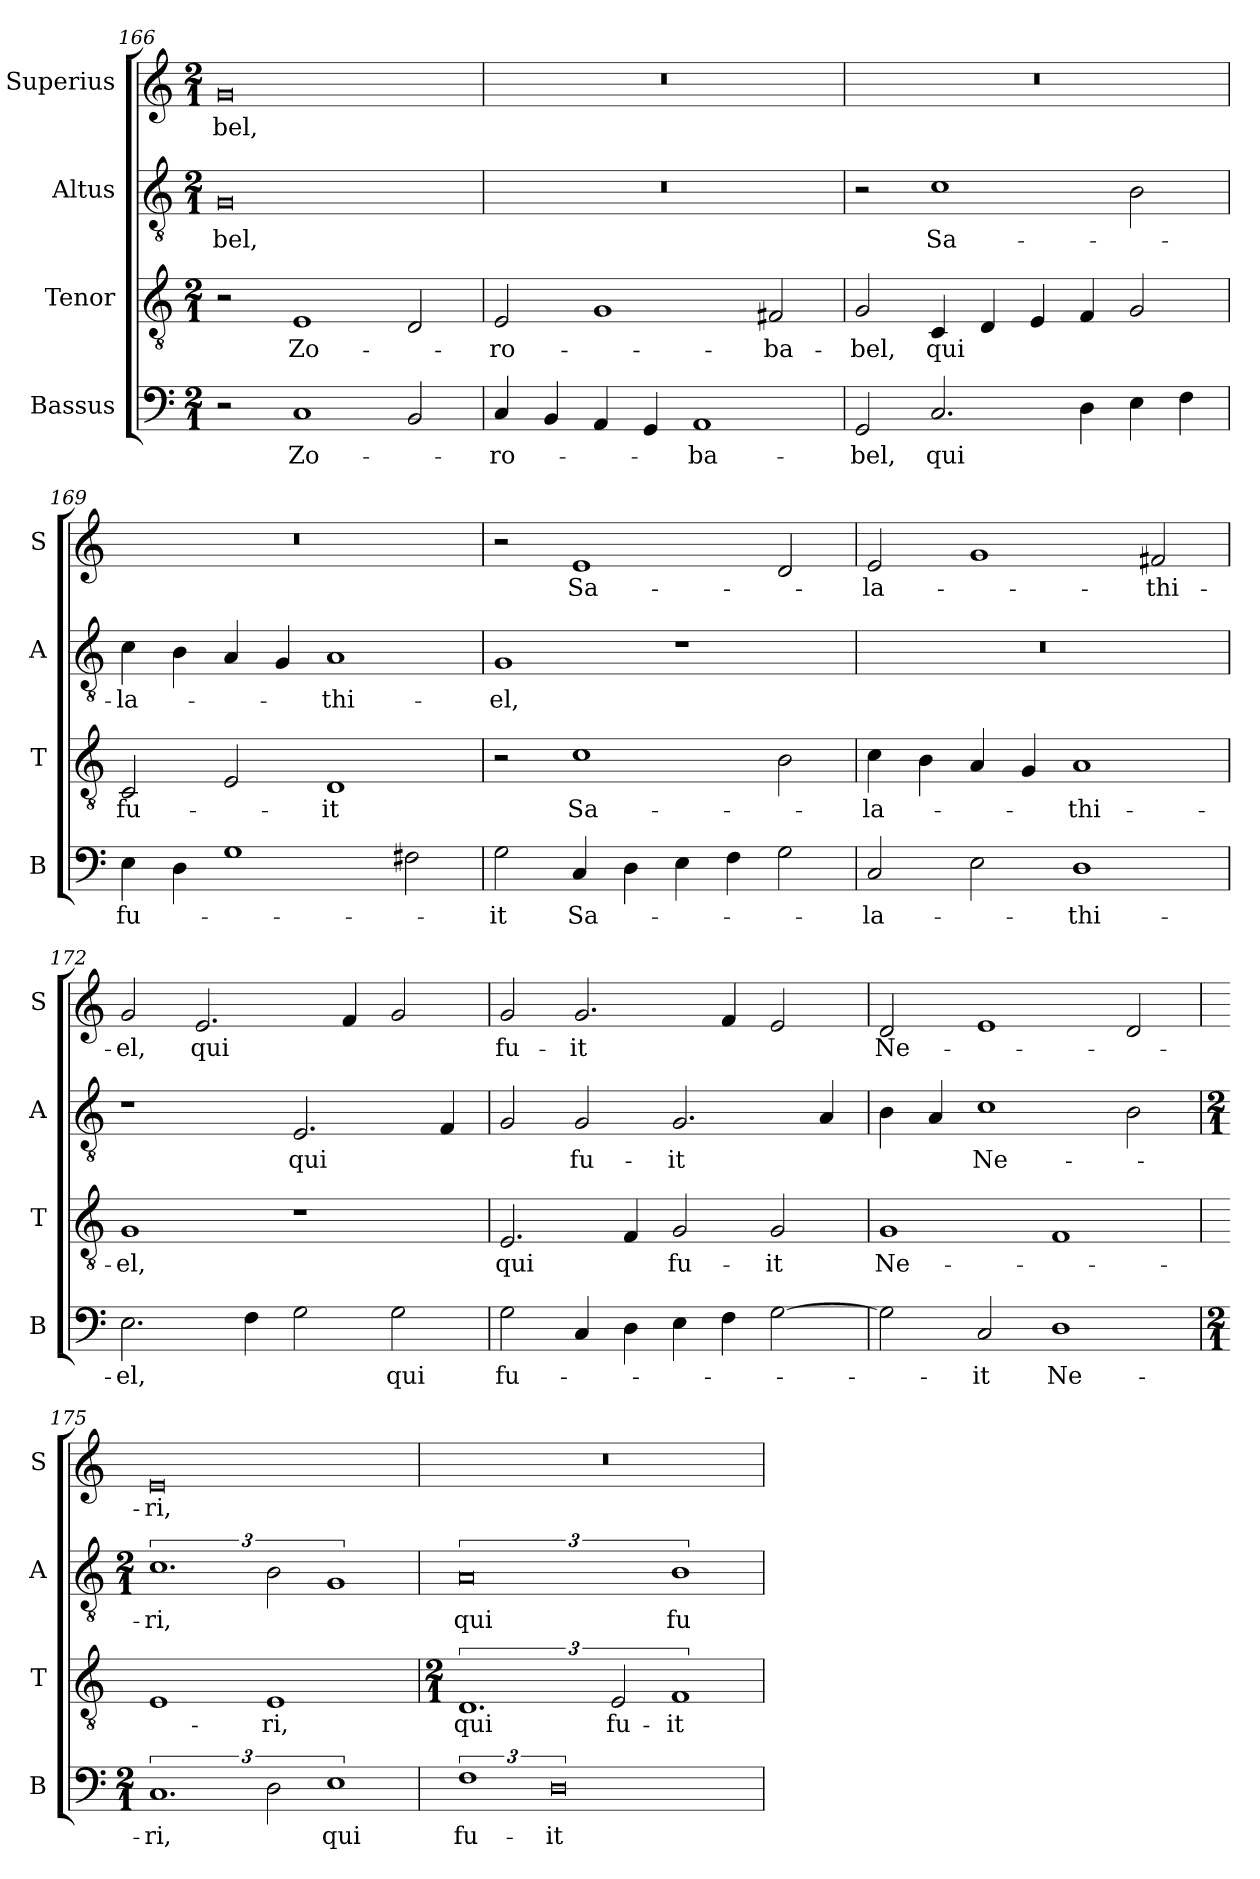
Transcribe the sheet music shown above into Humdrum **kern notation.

**kern	**text	**kern	**text	**kern	**text	**kern	**text
*part4	*part4	*part3	*part3	*part2	*part2	*part1	*part1
*staff4	*staff4	*staff3	*staff3	*staff2	*staff2	*staff1	*staff1
*I"Bassus	*	*I"Tenor	*	*I"Altus	*	*I"Superius	*
*I'B	*	*I'T	*	*I'A	*	*I'S	*
*clefF4	*	*clefGv2	*	*clefGv2	*	*clefG2	*
*k[]	*	*k[]	*	*k[]	*	*k[]	*
*M2/1	*	*M2/1	*	*M2/1	*	*M2/1	*
=166	=166	=166	=166	=166	=166	=166	=166
2r	.	2r	.	0G	-bel,	0g	-bel,
1C	Zo-	1E	Zo-	.	.	.	.
2BB/	.	2D/	.	.	.	.	.
=167	=167	=167	=167	=167	=167	=167	=167
4C/	-ro-	2E/	-ro-	0r	.	0r	.
4BB/	.	.	.	.	.	.	.
4AA/	.	1G	.	.	.	.	.
4GG/	.	.	.	.	.	.	.
1AA	-ba-	.	.	.	.	.	.
.	.	2F#X/	-ba-	.	.	.	.
=168	=168	=168	=168	=168	=168	=168	=168
2GG/	-bel,	2G/	-bel,	2r	.	0r	.
2.C/	qui	4C/	qui	1c	Sa-	.	.
.	.	4D/	.	.	.	.	.
.	.	4E/	.	.	.	.	.
4D\	.	4F/	.	.	.	.	.
4E\	.	2G/	.	2B\	.	.	.
4F\	.	.	.	.	.	.	.
=169	=169	=169	=169	=169	=169	=169	=169
4E\	fu-	2C/	fu-	4c\	-la-	0r	.
4D\	.	.	.	4B\	.	.	.
1G	.	2E/	.	4A/	.	.	.
.	.	.	.	4G/	.	.	.
.	.	1D	-it	1A	-thi-	.	.
2F#X\	.	.	.	.	.	.	.
=170	=170	=170	=170	=170	=170	=170	=170
2G\	-it	2r	.	1G	-el,	2r	.
4C/	Sa-	1c	Sa-	.	.	1e	Sa-
4D\	.	.	.	.	.	.	.
4E\	.	.	.	1r	.	.	.
4F\	.	.	.	.	.	.	.
2G\	.	2B\	.	.	.	2d/	.
=171	=171	=171	=171	=171	=171	=171	=171
2C/	-la-	4c\	-la-	0r	.	2e/	-la-
.	.	4B\	.	.	.	.	.
2E\	.	4A/	.	.	.	1g	.
.	.	4G/	.	.	.	.	.
1D	-thi-	1A	-thi-	.	.	.	.
.	.	.	.	.	.	2f#X/	-thi-
=172	=172	=172	=172	=172	=172	=172	=172
2.E\	-el,	1G	-el,	1r	.	2g/	-el,
.	.	.	.	.	.	2.e/	qui
4F\	.	.	.	.	.	.	.
2G\	.	1r	.	2.E/	qui	.	.
.	.	.	.	.	.	4f/	.
2G\	qui	.	.	.	.	2g/	.
.	.	.	.	4F/	.	.	.
=173	=173	=173	=173	=173	=173	=173	=173
2G\	fu-	2.E/	qui	2G/	.	2g/	fu-
4C/	.	.	.	2G/	fu-	2.g/	-it
4D\	.	4F/	.	.	.	.	.
4E\	.	2G/	fu-	2.G/	-it	.	.
4F\	.	.	.	.	.	4f/	.
[2G\	.	2G/	-it	.	.	2e/	.
.	.	.	.	4A/	.	.	.
=174	=174	=174	=174	=174	=174	=174	=174
2G\]	.	1G	Ne-	4B\	.	2d/	Ne-
.	.	.	.	4A/	.	.	.
2C/	-it	.	.	1c	Ne-	1e	.
1D	Ne-	1F	.	.	.	.	.
.	.	.	.	2B\	.	2d/	.
=175	=175	=175	=175	=175	=175	=175	=175
*M2/1	*	*	*	*M2/1	*	*	*
3%2.C	-ri,	1E	.	3%2.c	-ri,	0e	-ri,
3D\	.	1E	-ri,	3B\	.	.	.
3%2E	qui	.	.	3%2G	.	.	.
=176	=176	=176	=176	=176	=176	=176	=176
*	*	*M2/1	*	*	*	*	*
3%2F	fu-	3%2.D	qui	3%4A	qui	0r	.
3%4D	-it	.	.	.	.	.	.
.	.	3E/	fu-	.	.	.	.
.	.	3%2F	-it	3%2B	fu-	.	.
=	=	=	=	=	=	=	=
*-	*-	*-	*-	*-	*-	*-	*-
